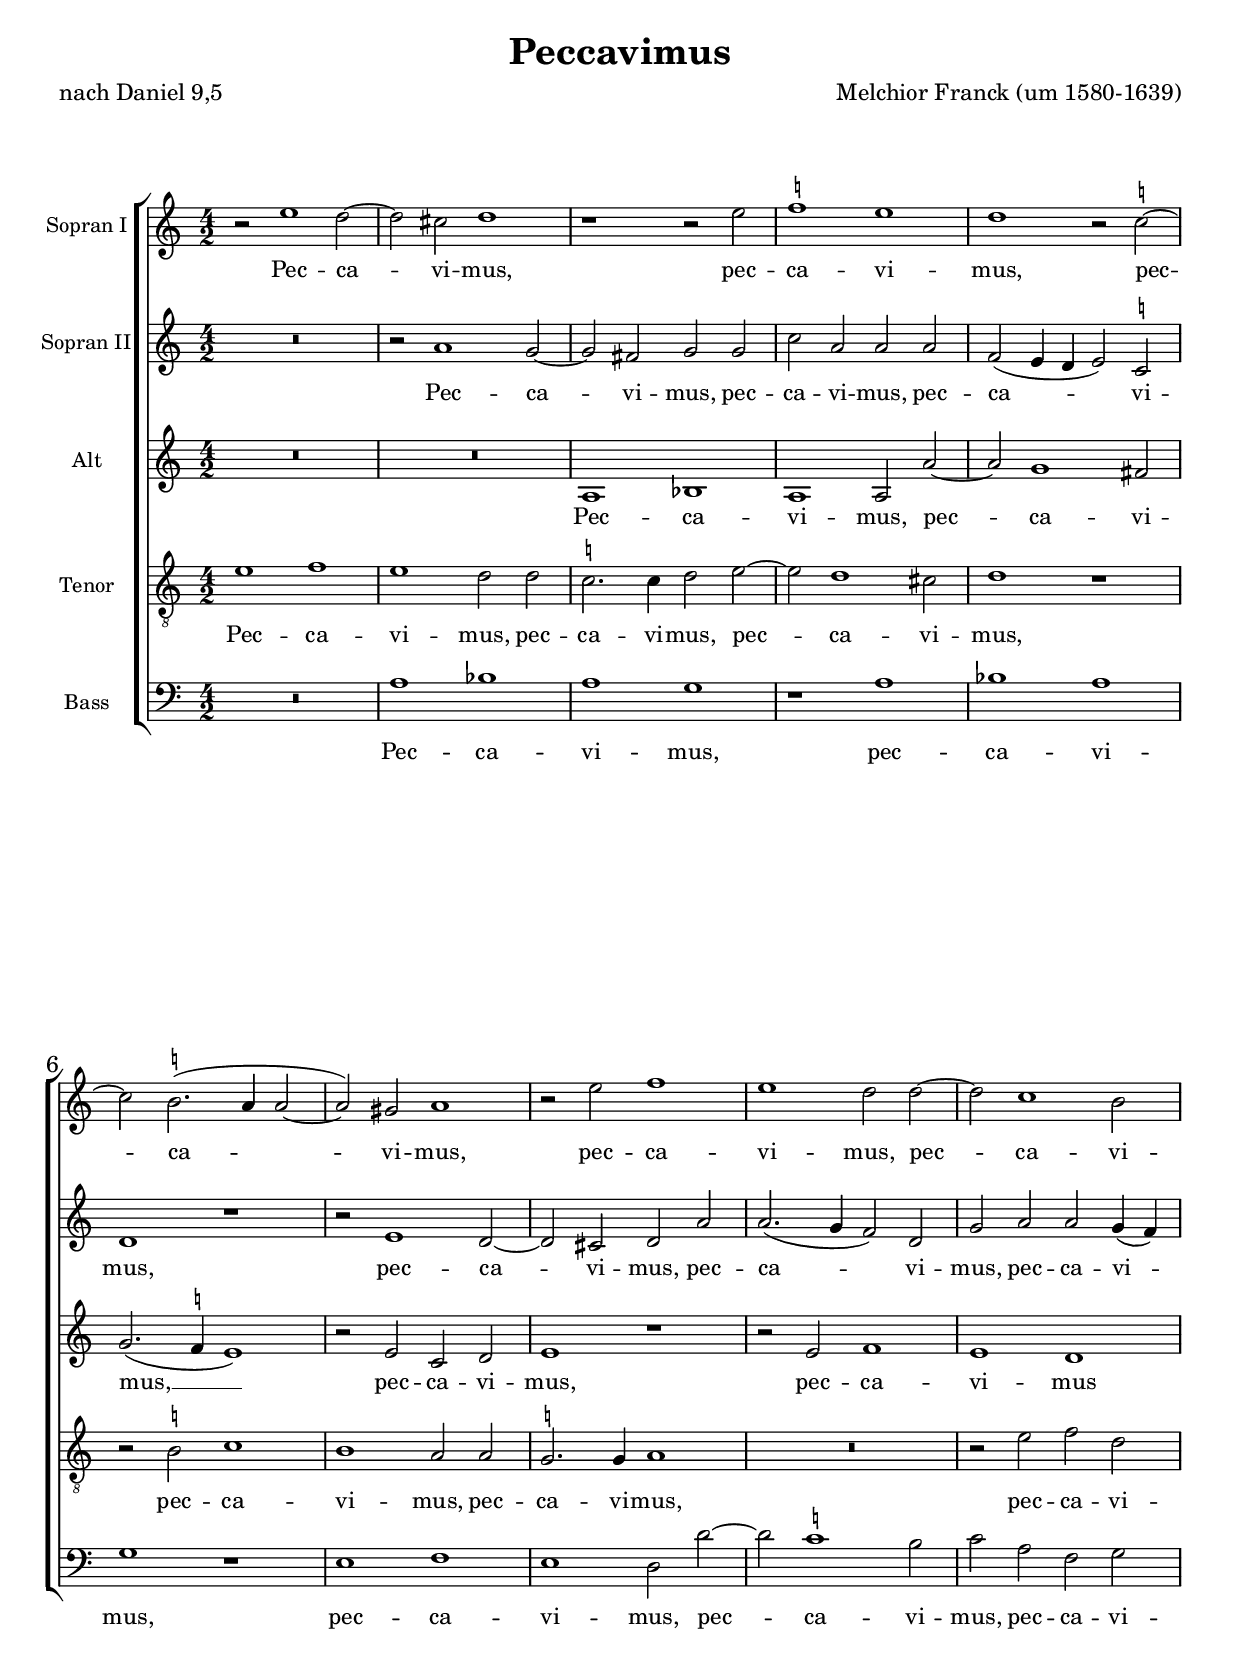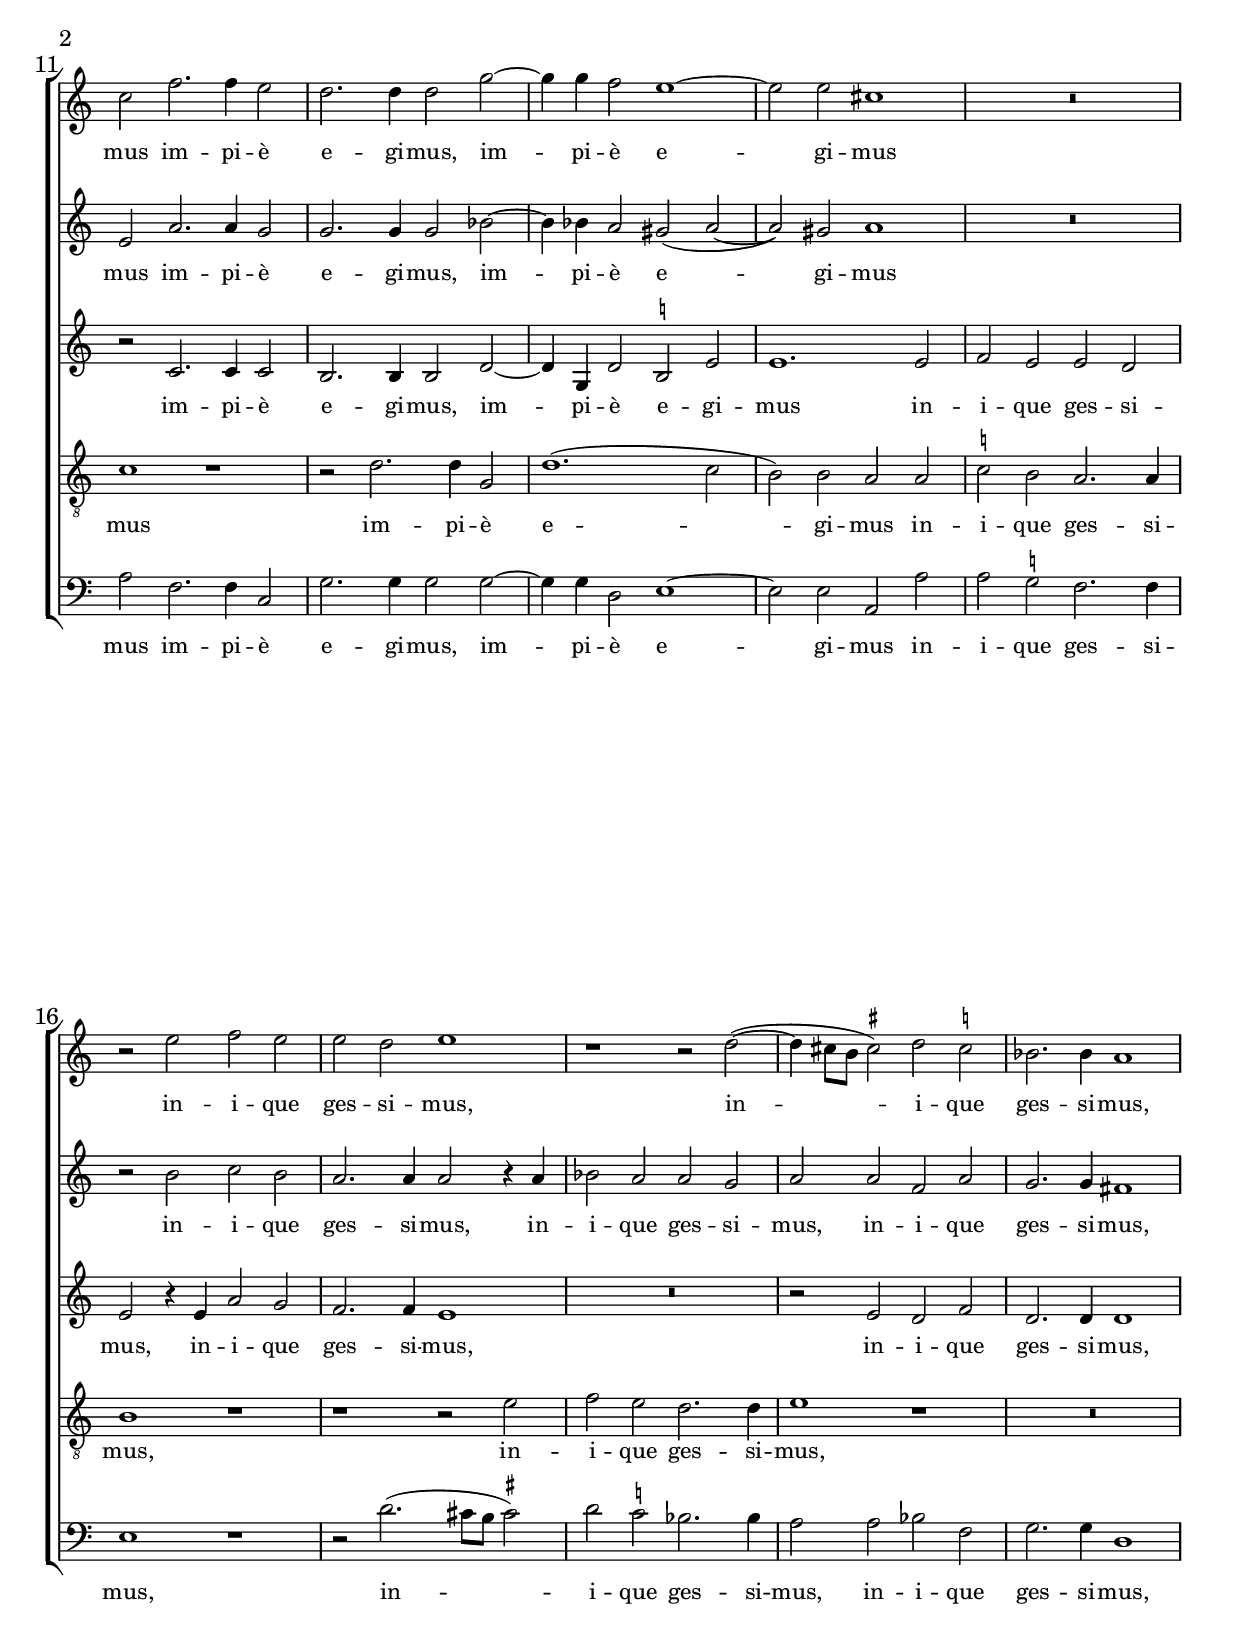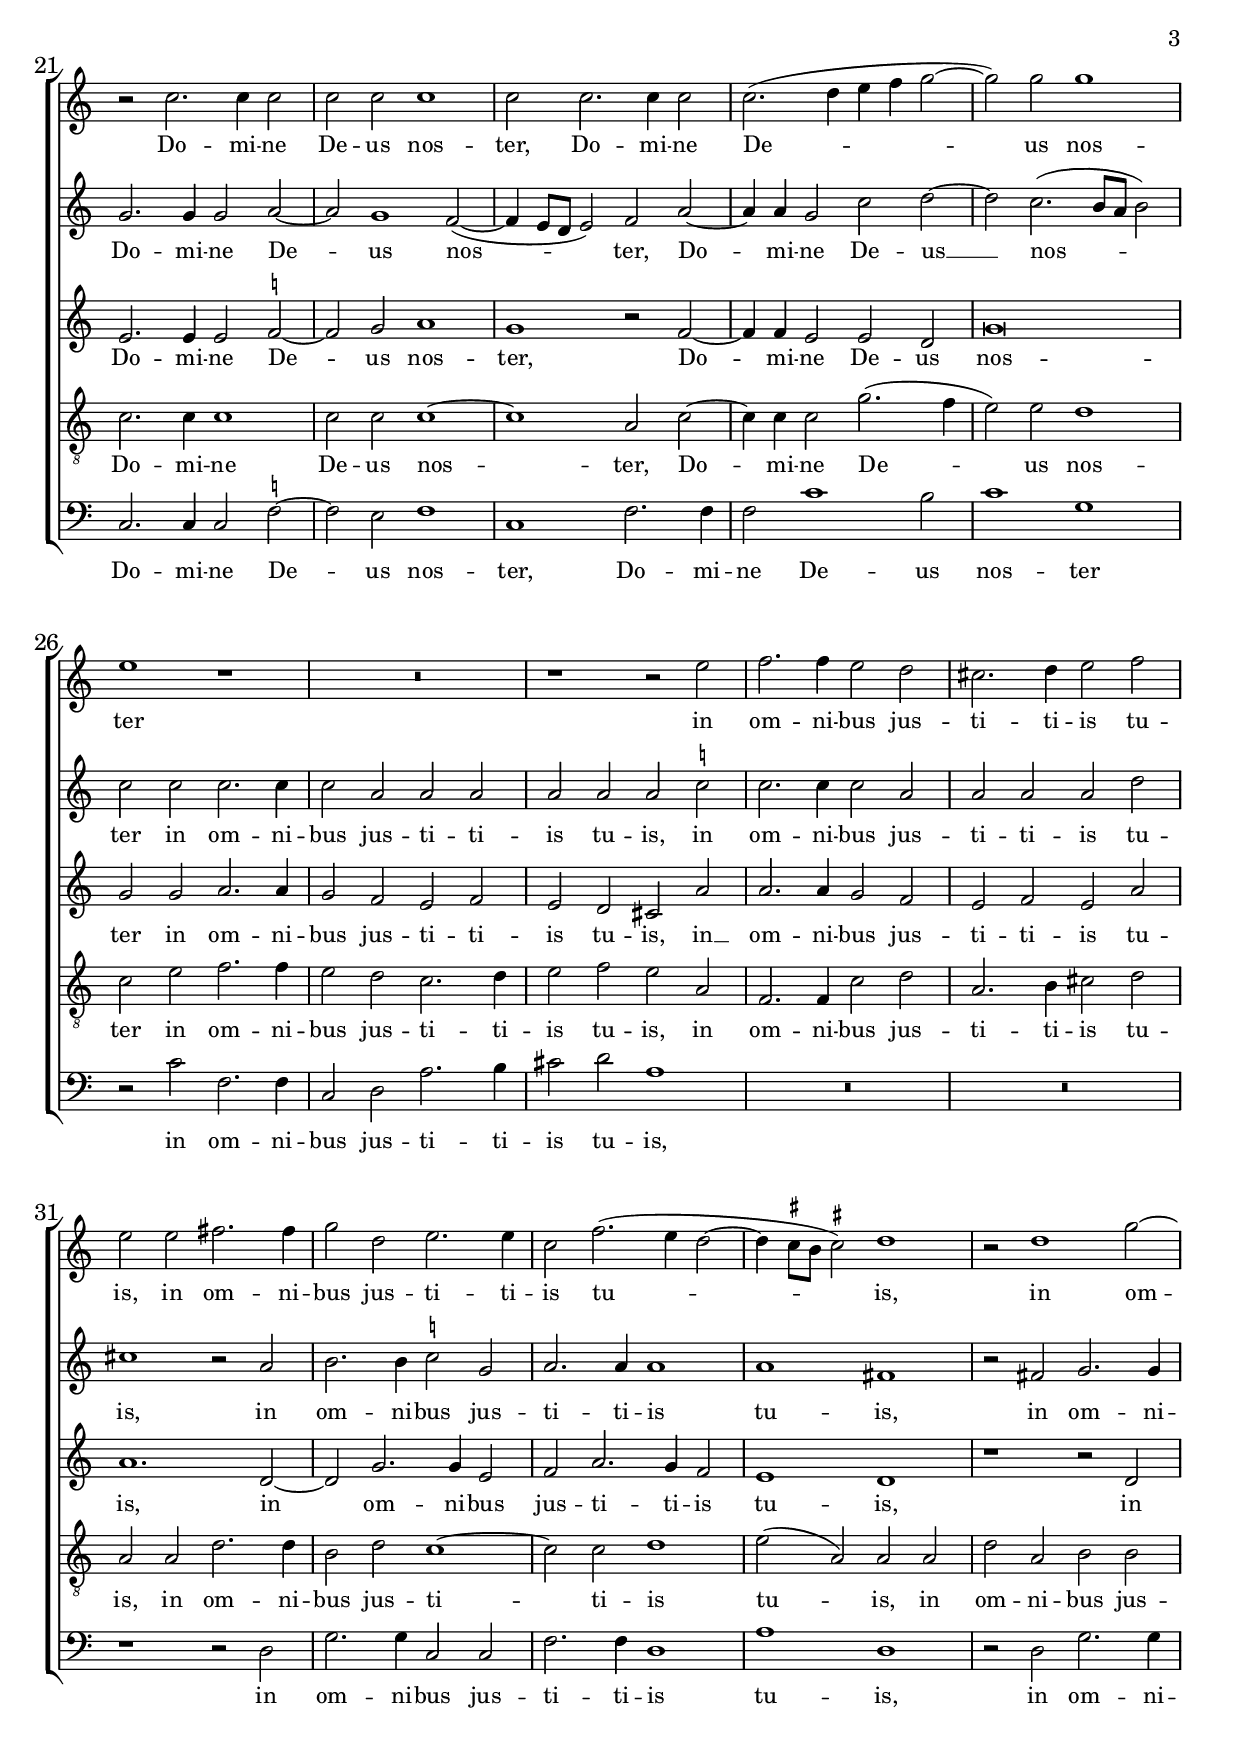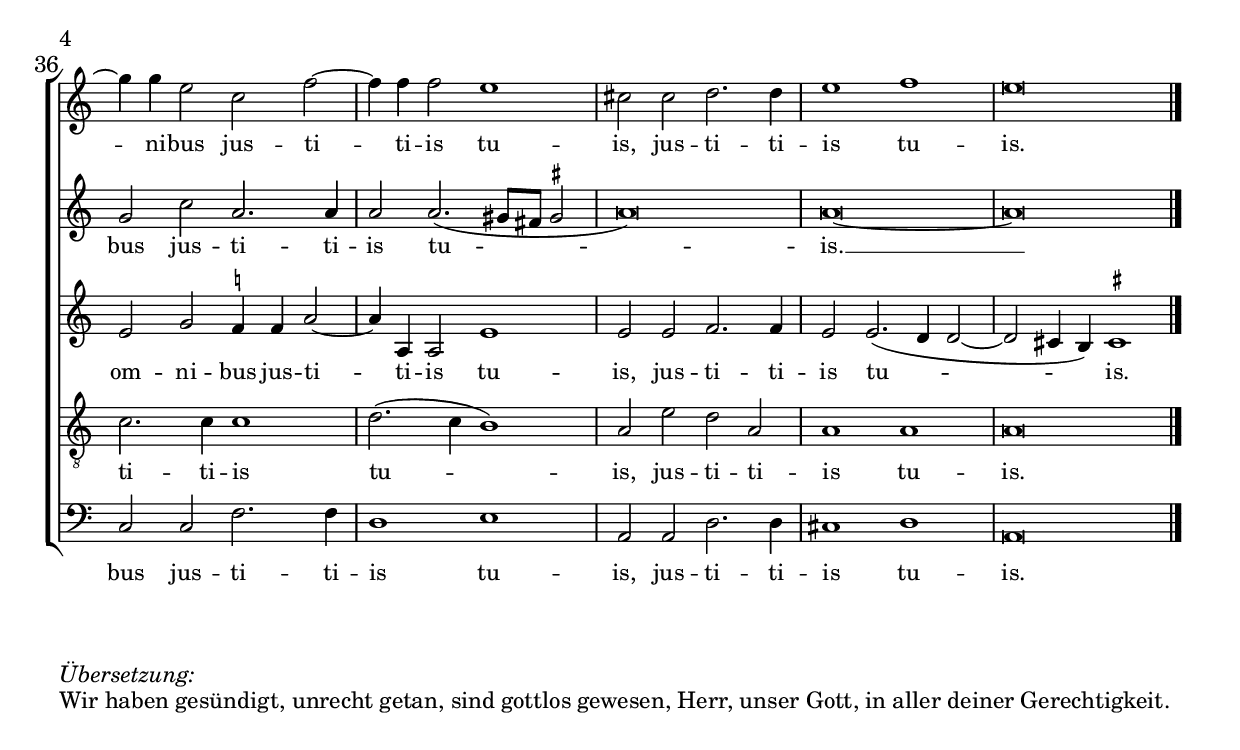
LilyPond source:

\version "2.22.1"

\header {
  title = "Peccavimus"
  composer = "Melchior Franck (um 1580-1639)"
  poet = "nach Daniel 9,5"
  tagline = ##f
}

\paper {
  #(set-paper-size "a4")
}

\layout {
  #(layout-set-staff-size 18) 
  \override Score.BarNumber.font-size = #1
}

chormidi = \with {midiInstrument = "choir aahs"}

ficta = { \once \set suggestAccidentals = ##t }

\version "2.22.1"



tInOmnibus = \lyricmode { in om -- ni -- bus jus -- ti -- ti -- is tu -- is, }

tTutti = \lyricmode {
  Pec -- ca -- vi -- mus, 
  \tag #'sI \tag #'b {\repeat unfold 3 { pec -- ca -- vi -- mus, }} \tag #'sII \tag #'t {\repeat unfold 4 { pec -- ca -- vi -- mus, }} \tag #'a {pec -- ca -- vi -- mus, __ pec -- ca -- vi -- mus, } 
  pec -- ca -- vi -- mus \tag #'sI \tag #'sII \tag #'a \tag #'b { im -- pi -- è e -- gi -- mus, } im -- pi -- è e -- gi -- mus
  
  \tag #'sI \tag #'t {\repeat unfold 2 { in -- i -- que ges -- si -- mus, }} \tag #'sII \tag #'a \tag #'b {\repeat unfold 3 { in -- i -- que ges -- si -- mus, }}
  Do -- mi -- ne De -- us nos -- ter,
  Do -- mi -- ne De -- \tag #'sI \tag #'a \tag #'t \tag #'b { us } \tag #'sII { us __ } nos -- ter
  
  \tag #'sI \tag #'sII \tag #'b {\repeat unfold 3 { \tInOmnibus }} \tag #'a {\tInOmnibus in __ om -- ni -- bus jus -- ti -- ti -- is tu -- is, \tInOmnibus \tInOmnibus }\tag #'t {\repeat unfold 4 { \tInOmnibus }}
  %
  \tag #'sI \tag #'a \tag #'t \tag #'b { jus -- ti -- ti -- is tu -- is. } \tag #'sII { in om -- ni -- bus jus -- ti -- ti -- is tu -- is. __ }
}

\version "2.22.1"

global = {
  \key d \dorian
  \time 4/2
  \autoBeamOff
}

nSopranI = \relative c'' {
  \global
  r2 e1 d2~ | d cis d1 | r r2 e | \ficta f!1 e |
  d r2 \ficta c!2~ | c \ficta b!2.( a4 a2~ | a) gis a1 | r2 e' f1 | e d2 d~ |
  d c1 b2 | c f2. f4 e2 | d2. d4 d2 g~ | g4 g f2 e1~  | e2 e cis1 |
  
  R\breve | r2 e f e | e d e1 | r r2 d~( | d4 cis8[ b] \ficta cis!2) d \ficta c! |
  bes2. bes4 a1 | r2 c2. c4 c2 | c c c1 | c2 c2. c4 c2 |
  c2.( d4 e f g2~ | g) g g1 | e r | R\breve | r1 r2 e |
  
  f2. f4 e2 d | cis2. d4 e2 f | e e fis2. fis4 | g2 d e2. e4 |
  c2 f2.( e4 d2~ | d4 \ficta cis!8[ b] \ficta cis!2) d1 | r2 d1 g2~ | g4 g e2 c f~ |
  f4 f f2 e1 | cis2 cis d2. d4 | e1 f | e\breve \bar "|."
}

nSopranII = \relative c'' {
  \global
  R\breve | r2 a1 g2~ | g fis g g | c a a a |
  f( e4 d e2) \ficta c! | d1 r | r2 e1 d2~ | d cis d a' | a2.( g4 f2) d |
  g a a g4( f) | e2 a2. a4 g2 | g2. g4 g2 bes2~ | bes4 bes a2 gis( a~ | a) gis a1 |
  
  R\breve | r2 b c b | a2. a4 a2 r4 a | bes2 a a g | a a f a |
  g2. g4 fis1 | g2. g4 g2 a~ | a g1 f2~( | f4 e8[ d] e2) f a~ |
  a4 a g2 c d~ | d c2.( b8[ a] b2) | c c c2. c4 | c2 a a a | a a a \ficta c! |
  
  c2. c4 c2 a | a a a d | cis1 r2 a | b2. b4 \ficta c!2 g |
  a2. a4 a1 | a fis | r2 fis g2. g4 | g2 c a2. a4 |
  a2 a2.( gis8[ fis] \ficta gis!2 | a\breve) | a\breve~ | a \bar "|."
}

nAlt = \relative c' {
  \global
  R\breve*2 | a1 bes | a a2 a'~ |
  a g1 fis2 | g2.( \ficta f!4 e1) | r2 e c d | e1 r | r2 e f1 |
  e d | r2 c2. c4 c2 | b2. b4 b2 d~ | d4 g, d'2 \ficta b! e | e1. e2 |
  
  f e e d | e r4 e a2 g | f2. f4 e1 | R\breve | r2 e d f |
  d2. d4 d1 | e2. e4 e2 \ficta f!~ | f g a1 | g r2 f~ |
  f4 f e2 e d | g\breve | g2 g a2. a4 | g2 f e f | e d cis a' |
  
  a2. a4 g2 f | e f e a | a1. d,2~ | d g2. g4 e2 |
  f a2. g4 f2 | e1 d | r r2 d | e g \ficta f!4 f a2~ |
  a4 a, a2 e'1 | e2 e f2. f4 | e2 e2.( d4 d2~ | d cis4 b) \ficta cis!1 \bar "|."
}

nTenor = \relative c' {
  \global
  e1 f | e d2 d | \ficta c!2. c4 d2 e~ | e d1 cis2 |
  d1 r | r2 \ficta b! c1 | b a2 a | \ficta g!2. g4 a1 | R\breve |
  r2 e' f d | c1 r | r2 d2. d4 g,2 | d'1.( c2 | b) b a a |
  
  \ficta c! b a2. a4 | b1 r | r r2 e | f e d2. d4 | e1 r |
  R\breve | c2. c4 c1 | c2 c c1~ | c a2 c~ |
  c4 c c2 g'2.( f4 | e2) e d1 | c2 e f2. f4 | e2 d c2. d4 | e2 f e a, |
  
  f2. f4 c'2 d | a2. b4 cis2 d | a a d2. d4 | b2 d c1~ |
  c2 c d1 | e2( a,) a a | d a b b | c2. c4 c1 |
  d2.( c4 b1) | a2 e' d a | a1 a | a\breve \bar "|."
}

nBass = \relative c' {
  \global
  R\breve | a1 bes | a g | r a |
  bes a | g r | e f | e d2 d'~ | d \ficta c!1 b2 |
  c a f g | a f2. f4 c2 | g'2. g4 g2 g~ | g4 g d2 e1~ | e2 e a, a' |
  
  a \ficta g! f2. f4 | e1 r | r2 d'2.( cis8[ b] \ficta cis!2) | d \ficta c! bes2. bes4 | a2 a bes f |
  g2. g4 d1 | c2. c4 c2 \ficta f!~ | f e f1 | c f2. f4 |
  f2 c'1 b2 | c1 g | r2 c f,2. f4 | c2 d a'2. b4 | cis2 d a1 |
  
  R\breve*2 | r1 r2 d, | g2. g4 c,2 c |
  f2. f4 d1 | a' d, | r2 d g2. g4 | c,2 c f2. f4 |
  d1 e | a,2 a d2. d4 | cis1 d | a\breve \bar "|."
}


sSopranI = 
  \new Staff  = "zSopranI"
    \with {
      instrumentName = "Sopran I"
      \chormidi
      \consists "Merge_rests_engraver"
    } 
    <<
      { 
        \new Voice = "vSopranI" {\nSopranI}
      }
      \new Lyrics \lyricsto "vSopranI" {\keepWithTag #'sI \tTutti}
    >>
    
sSopranII = 
  \new Staff  = "zSopranII"
    \with {
      instrumentName = "Sopran II"
      \chormidi
      \consists "Merge_rests_engraver"
    } 
    <<
      { 
        \new Voice = "vSopranII" {\nSopranII}
      }
      \new Lyrics \lyricsto "vSopranII" {\keepWithTag #'sII \tTutti}
    >>

sAlt = 
  \new Staff  = "zAlt"
    \with {
      instrumentName = "Alt"
      \chormidi
      \consists "Merge_rests_engraver"
    } 
    <<
      { 
        \new Voice = "vAlt" {\nAlt}
      }
      \new Lyrics \lyricsto "vAlt" {\keepWithTag #'a \tTutti}
    >>

sTenor = 
  \new Staff  = "zTenor"
    \with {
      instrumentName = "Tenor"
      \chormidi
      \consists "Merge_rests_engraver"
    } 
    <<
      { 
        \new Voice = "vTenor" {\clef "violin_8" \nTenor}
      }
      \new Lyrics \lyricsto "vTenor" {\keepWithTag #'t \tTutti}
    >>

sBass = 
  \new Staff  = "zBass"
    \with {
      instrumentName = "Bass"
      \chormidi
      \consists "Merge_rests_engraver"
    } 
    <<
      { 
        \new Voice = "vBass" {\clef bass \nBass}
      }
      \new Lyrics \lyricsto "vBass" {\keepWithTag #'b \tTutti}
    >>
    



\score {
  \new ChoirStaff <<
    \accidentalStyle Score.modern
    \sSopranI
    \sSopranII
    \sAlt
    \sTenor
    \sBass
  >>
 
  \layout { }
  \midi {
    \tempo 2=86
  }
}
 \markup{\italic Übersetzung:}
 \markup{\wordwrap {Wir haben gesündigt, unrecht getan, sind gottlos gewesen, Herr, unser Gott, in aller deiner Gerechtigkeit.}}
